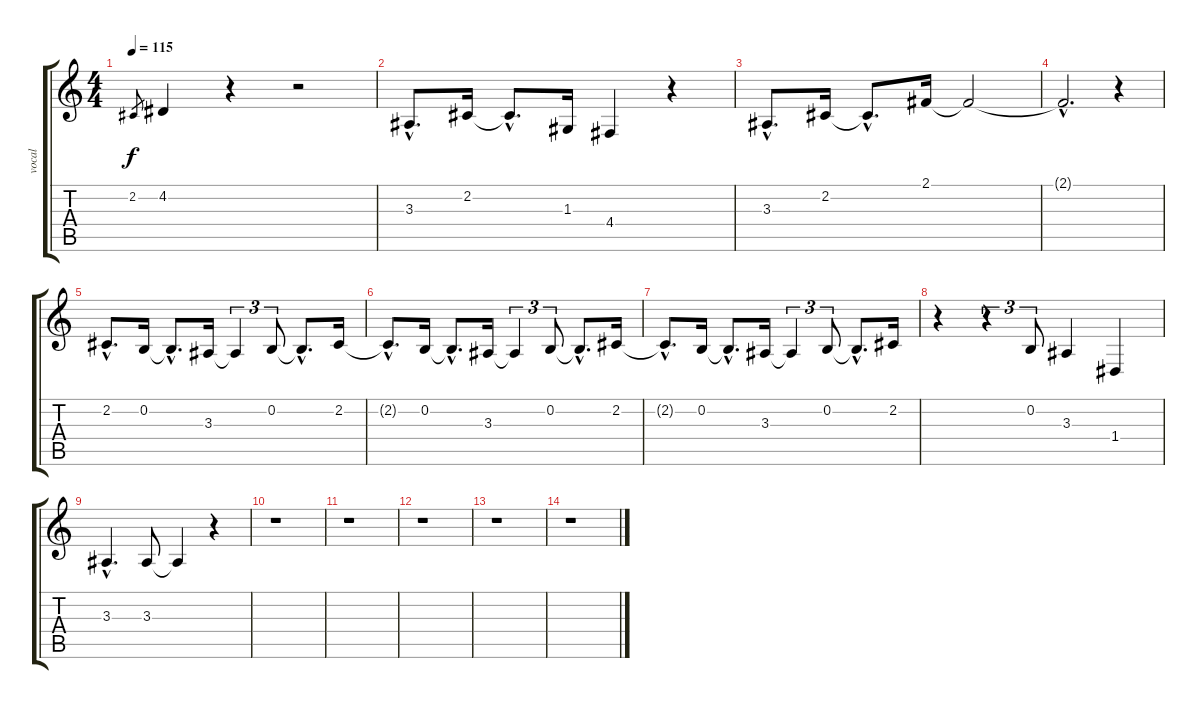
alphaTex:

\track ("vocal" "vocal") {instrument trombone}
\staff {score tabs}
\tuning (E4 B3 G3 D3 A2 E2) {hide}
\ts (4 4)
\tempo 115
\clef g2
\ks c
2.2.8{gr dy f} 4.2.4 r.4 r.2 |
3.3{hac}.8{d} 2.2.16 2.2{hac t}.8{d} 1.3.16 4.4.4 r.4 |
3.3{hac}.8{d} 2.2.16 2.2{hac t}.8{d} 2.1.16 2.1{t}.2 |
2.1{hac t}.2{d} r.4 |
2.2{hac}.8{d} 0.2.16 0.2{hac t}.8{d} 3.3.16 3.3{t}.4{tu (3 2)} 0.2.8{tu (3 2)} 0.2{hac t}.8{d} 2.2.16 |
2.2{hac t}.8{d} 0.2.16 0.2{hac t}.8{d} 3.3.16 3.3{t}.4{tu (3 2)} 0.2.8{tu (3 2)} 0.2{hac t}.8{d} 2.2.16 |
2.2{hac t}.8{d} 0.2.16 0.2{hac t}.8{d} 3.3.16 3.3{t}.4{tu (3 2)} 0.2.8{tu (3 2)} 0.2{hac t}.8{d} 2.2.16 |
r.4 r.4{tu (3 2)} 0.2.8{tu (3 2)} 3.3.4 1.4.4 |
3.3{hac}.4{d} 3.3.8 3.3{t}.4 r.4 |
r.1 |
r.1 |
r.1 |
r.1 |
r.1
